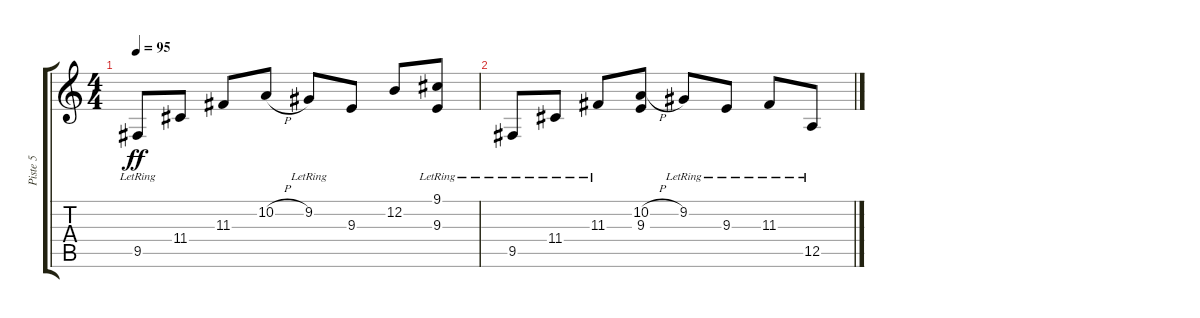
\track ("Piste 5" "Piste 5") {instrument fx4atmosphere}
\staff {score tabs}
\tuning (E4 B3 G3 D3 A2 E2) {hide}
\ts (4 4)
\tempo 95
\clef g2
\ks c
9.5{lr}.8{dy ff} 11.4.8 11.3.8 10.2{h}.8 9.2{lr}.8 9.3.8 12.2.8 (9.1{lr} 9.3{lr}).8 |
9.5{lr}.8 11.4{lr}.8 11.3{lr}.8 (10.2{h} 9.3).8 9.2{lr}.8 9.3{lr}.8 11.3{lr}.8 12.5{lr}.8
